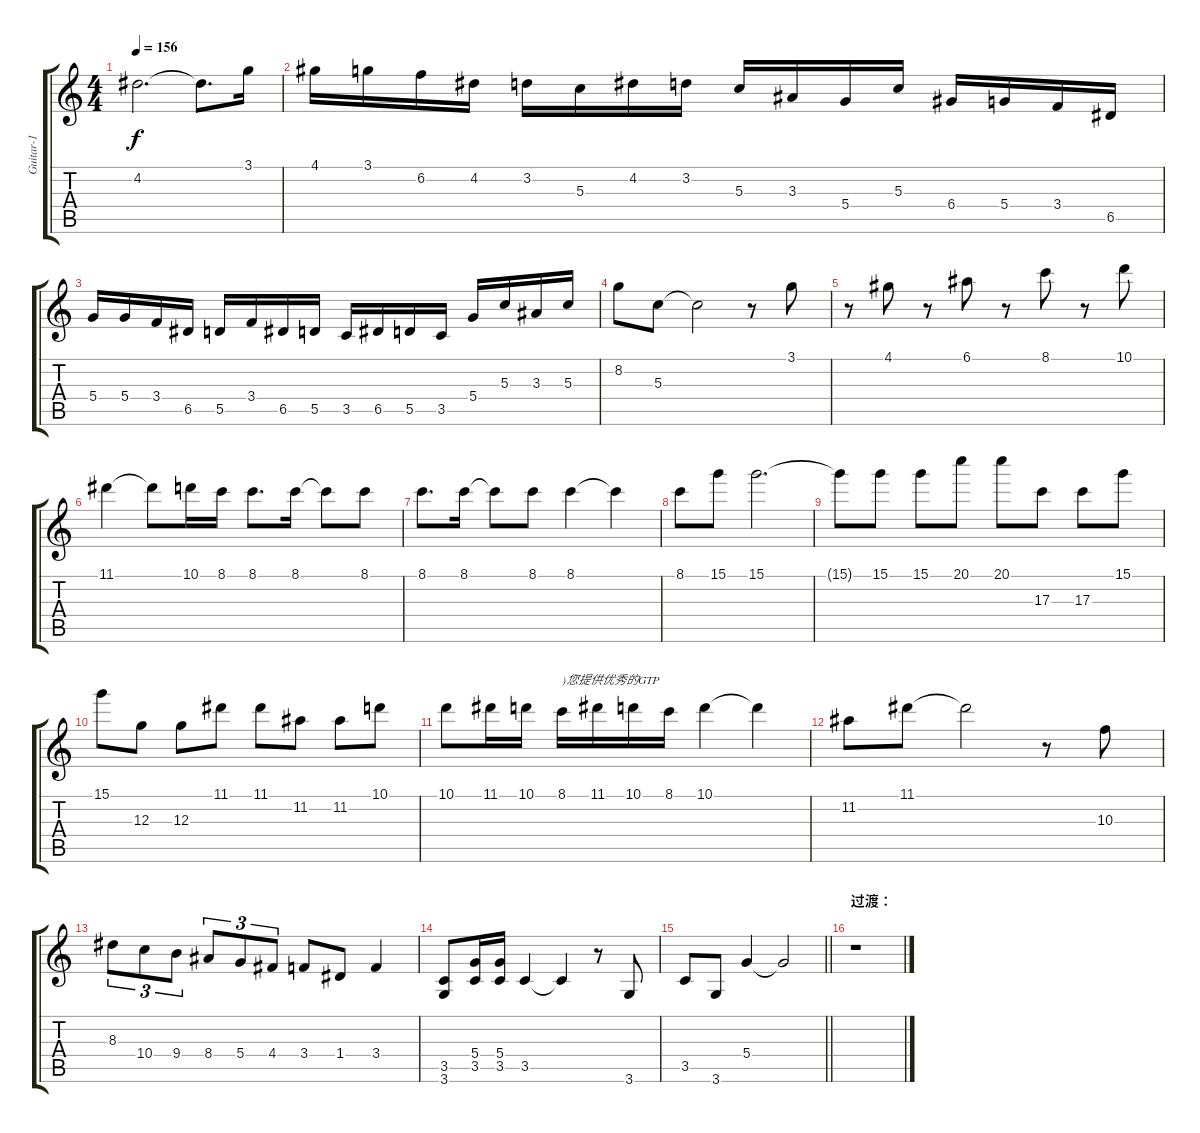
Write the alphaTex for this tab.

\track ("Guitar-1" "Guitar-1") {instrument distortionguitar}
\staff {score tabs}
\tuning (E4 B3 G3 D3 A2 E2) {hide}
\ts (4 4)
\tempo 156
\clef g2
\ks c
4.2.2{d dy f} 4.2{t}.8{d} 3.1.16 |
4.1.16 3.1.16 6.2.16 4.2.16 3.2.16 5.3.16 4.2.16 3.2.16 5.3.16 3.3.16 5.4.16 5.3.16 6.4.16 5.4.16 3.4.16 6.5.16 |
5.4.16 5.4.16 3.4.16 6.5.16 5.5.16 3.4.16 6.5.16 5.5.16 3.5.16 6.5.16 5.5.16 3.5.16 5.4.16 5.3.16 3.3.16 5.3.16 |
8.2.8 5.3.8 5.3{t}.2 r.8 3.1.8 |
r.8 4.1.8 r.8 6.1.8 r.8 8.1.8 r.8 10.1.8 |
11.1.4 11.1{t}.8 10.1.16 8.1.16 8.1.8{d} 8.1.16 8.1{t}.8 8.1.8 |
8.1.8{d} 8.1.16 8.1{t}.8 8.1.8 8.1.4 8.1{t}.4 |
8.1.8 15.1.8 15.1.2{d} |
15.1{t}.8 15.1.8 15.1.8 20.1.8 20.1.8 17.3.8 17.3.8 15.1.8 |
15.1.8 12.3.8 12.3.8 11.1.8 11.1.8 11.2.8 11.2.8 10.1.8 |
10.1.8 11.1.16 10.1.16 8.1.16{txt ")您提供优秀的GTP"} 11.1.16 10.1.16 8.1.16 10.1.4 10.1{t}.4 |
11.2.8 11.1.8 11.1{t}.2 r.8 10.3.8 |
8.3.8{tu (3 2)} 10.4.8{tu (3 2)} 9.4.8{tu (3 2)} 8.4.8{tu (3 2)} 5.4.8{tu (3 2)} 4.4.8{tu (3 2)} 3.4.8 1.4.8 3.4.4 |
(3.5 3.6).8 (5.4 3.5).16 (5.4 3.5).16 3.5.4 3.5{t}.4 r.8 3.6.8 |
\barLineRight lightlight
3.5.8 3.6.8 5.4.4 5.4{t}.2 |
\section ("" "过渡：")
r.1
